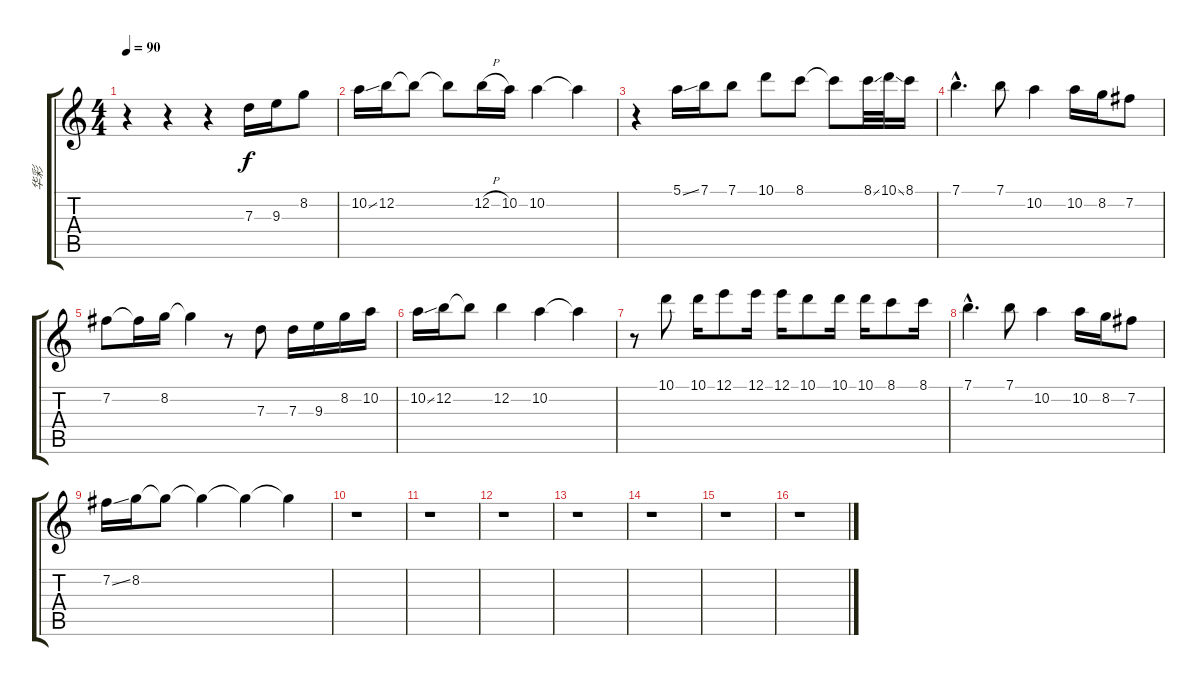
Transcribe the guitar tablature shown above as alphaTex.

\track ("华彩" "华彩") {instrument acousticguitarsteel}
\staff {score tabs}
\tuning (E4 B3 G3 D3 A2 E2) {hide}
\ts (4 4)
\tempo 90
\clef g2
\ks c
r.4{dy f instrument acousticguitarsteel} r.4 r.4 7.3.16 9.3.16 8.2.8 |
10.2{ss}.16 12.2.16 12.2{t}.8 12.2{t}.8 12.2{h}.16 10.2.16 10.2.4 10.2{t}.4 |
r.4 5.1{ss}.16 7.1.16 7.1.8 10.1.8 8.1.8 8.1{t}.8 8.1{ss}.32 10.1{ss}.32 8.1.16 |
7.1{hac}.4{d} 7.1.8 10.2.4 10.2.16 8.2.16 7.2.8 |
7.2.8 7.2{t}.16 8.2.16 8.2{t}.4 r.8 7.3.8 7.3.16 9.3.16 8.2.16 10.2.16 |
10.2{ss}.16 12.2.16 12.2{t}.8 12.2.4 10.2.4 10.2{t}.4 |
r.8 10.1.8 10.1.16 12.1.8 12.1.16 12.1.16 10.1.8 10.1.16 10.1.16 8.1.8 8.1.16 |
7.1{hac}.4{d} 7.1.8 10.2.4 10.2.16 8.2.16 7.2.8 |
7.2{ss}.16 8.2.16 8.2{t}.8 8.2{t}.4 8.2{t}.4 8.2{t}.4 |
r.1 |
r.1 |
r.1 |
r.1 |
r.1 |
r.1 |
r.1
